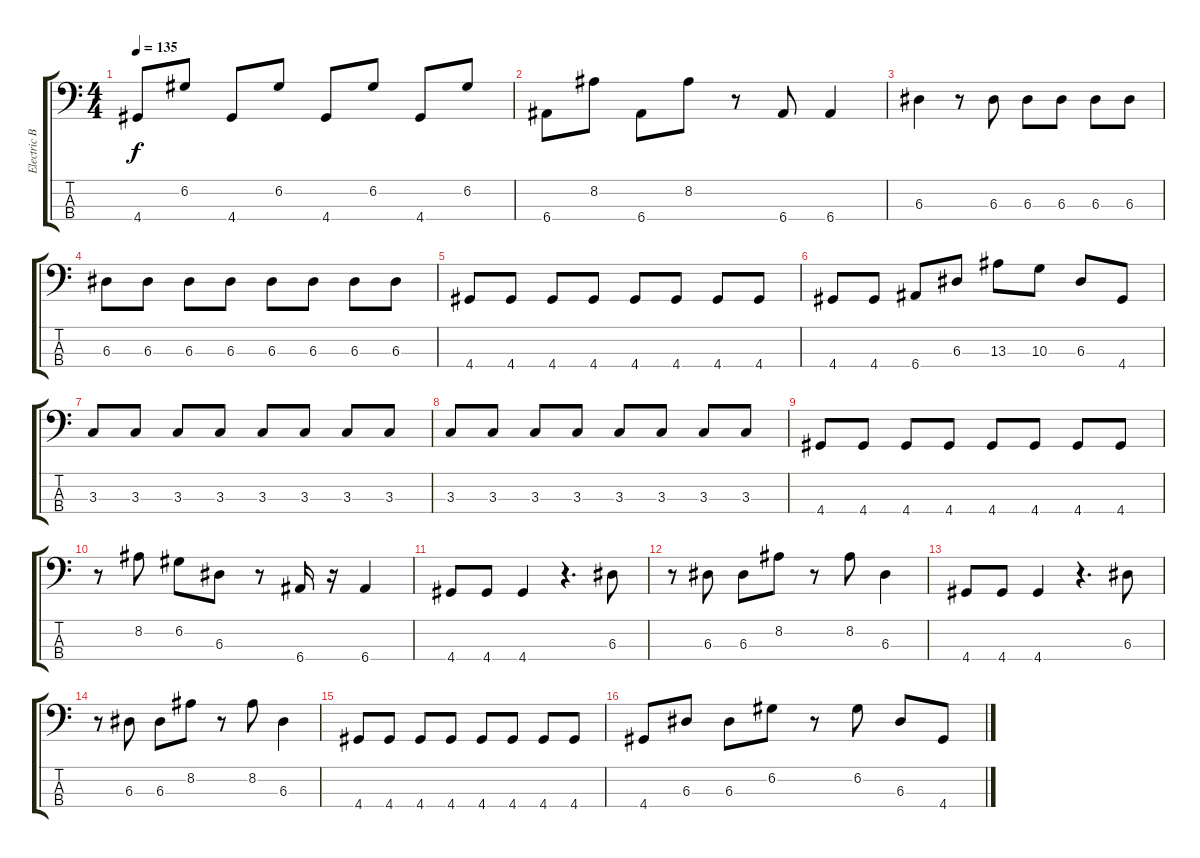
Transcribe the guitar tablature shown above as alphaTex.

\track ("Electric Bass" "Electric B") {instrument electricbassfinger}
\staff {score tabs}
\tuning (G2 D2 A1 E1) {hide}
\ts (4 4)
\tempo 135
\clef f4
\ks c
4.4.8{dy f} 6.2.8 4.4.8 6.2.8 4.4.8 6.2.8 4.4.8 6.2.8 |
6.4.8 8.2.8 6.4.8 8.2.8 r.8 6.4.8 6.4.4 |
6.3.4 r.8 6.3.8 6.3.8 6.3.8 6.3.8 6.3.8 |
6.3.8 6.3.8 6.3.8 6.3.8 6.3.8 6.3.8 6.3.8 6.3.8 |
4.4.8 4.4.8 4.4.8 4.4.8 4.4.8 4.4.8 4.4.8 4.4.8 |
4.4.8 4.4.8 6.4.8 6.3.8 13.3.8 10.3.8 6.3.8 4.4.8 |
3.3.8 3.3.8 3.3.8 3.3.8 3.3.8 3.3.8 3.3.8 3.3.8 |
3.3.8 3.3.8 3.3.8 3.3.8 3.3.8 3.3.8 3.3.8 3.3.8 |
4.4.8 4.4.8 4.4.8 4.4.8 4.4.8 4.4.8 4.4.8 4.4.8 |
r.8 8.2.8 6.2.8 6.3.8 r.8 6.4.16 r.16 6.4.4 |
4.4.8 4.4.8 4.4.4 r.4{d} 6.3.8 |
r.8 6.3.8 6.3.8 8.2.8 r.8 8.2.8 6.3.4 |
4.4.8 4.4.8 4.4.4 r.4{d} 6.3.8 |
r.8 6.3.8 6.3.8 8.2.8 r.8 8.2.8 6.3.4 |
4.4.8 4.4.8 4.4.8 4.4.8 4.4.8 4.4.8 4.4.8 4.4.8 |
4.4.8 6.3.8 6.3.8 6.2.8 r.8 6.2.8 6.3.8 4.4.8
